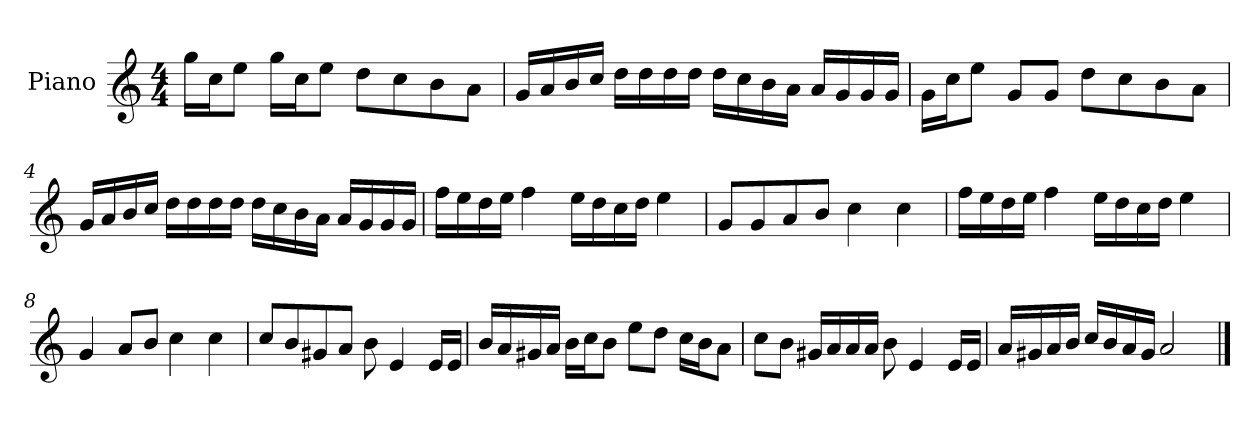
**kern
*part1
*staff1
*I"Piano
*I'P-no
*clefG2
*k[]
*M4/4
*MM90
=1
16gg\LL
16cc\J
8ee\J
16gg\LL
16cc\J
8ee\J
8dd\L
8cc\
8b\
8a\J
=2
16g/LL
16a/
16b/
16cc/JJ
16dd\LL
16dd\
16dd\
16dd\JJ
16dd\LL
16cc\
16b\
16a\JJ
16a/LL
16g/
16g/
16g/JJ
=3
16g\LL
16cc\J
8ee\J
8g/L
8g/J
8dd\L
8cc\
8b\
8a\J
!!LO:LB:g=z
=4
16g/LL
16a/
16b/
16cc/JJ
16dd\LL
16dd\
16dd\
16dd\JJ
16dd\LL
16cc\
16b\
16a\JJ
16a/LL
16g/
16g/
16g/JJ
=5
16ff\LL
16ee\
16dd\
16ee\JJ
4ff\
16ee\LL
16dd\
16cc\
16dd\JJ
4ee\
=6
8g/L
8g/
8a/
8b/J
4cc\
4cc\
=7
16ff\LL
16ee\
16dd\
16ee\JJ
4ff\
16ee\LL
16dd\
16cc\
16dd\JJ
4ee\
!!LO:LB:g=z
=8
4g/
8a/L
8b/J
4cc\
4cc\
=9
8cc/L
8b/
8g#X/
8a/J
8b\
4e/
16e/LL
16e/JJ
=10
16b/LL
16a/
16g#X/
16a/JJ
16b\LL
16cc\J
8b\J
8ee\L
8dd\J
16cc\LL
16b\J
8a\J
=11
8cc\L
8b\J
16g#X/LL
16a/
16a/
16a/JJ
8b\
4e/
16e/LL
16e/JJ
!!LO:LB:g=z
=12
16a/LL
16g#X/
16a/
16b/JJ
16cc/LL
16b/
16a/
16g#/JJ
2a/
==
*-
